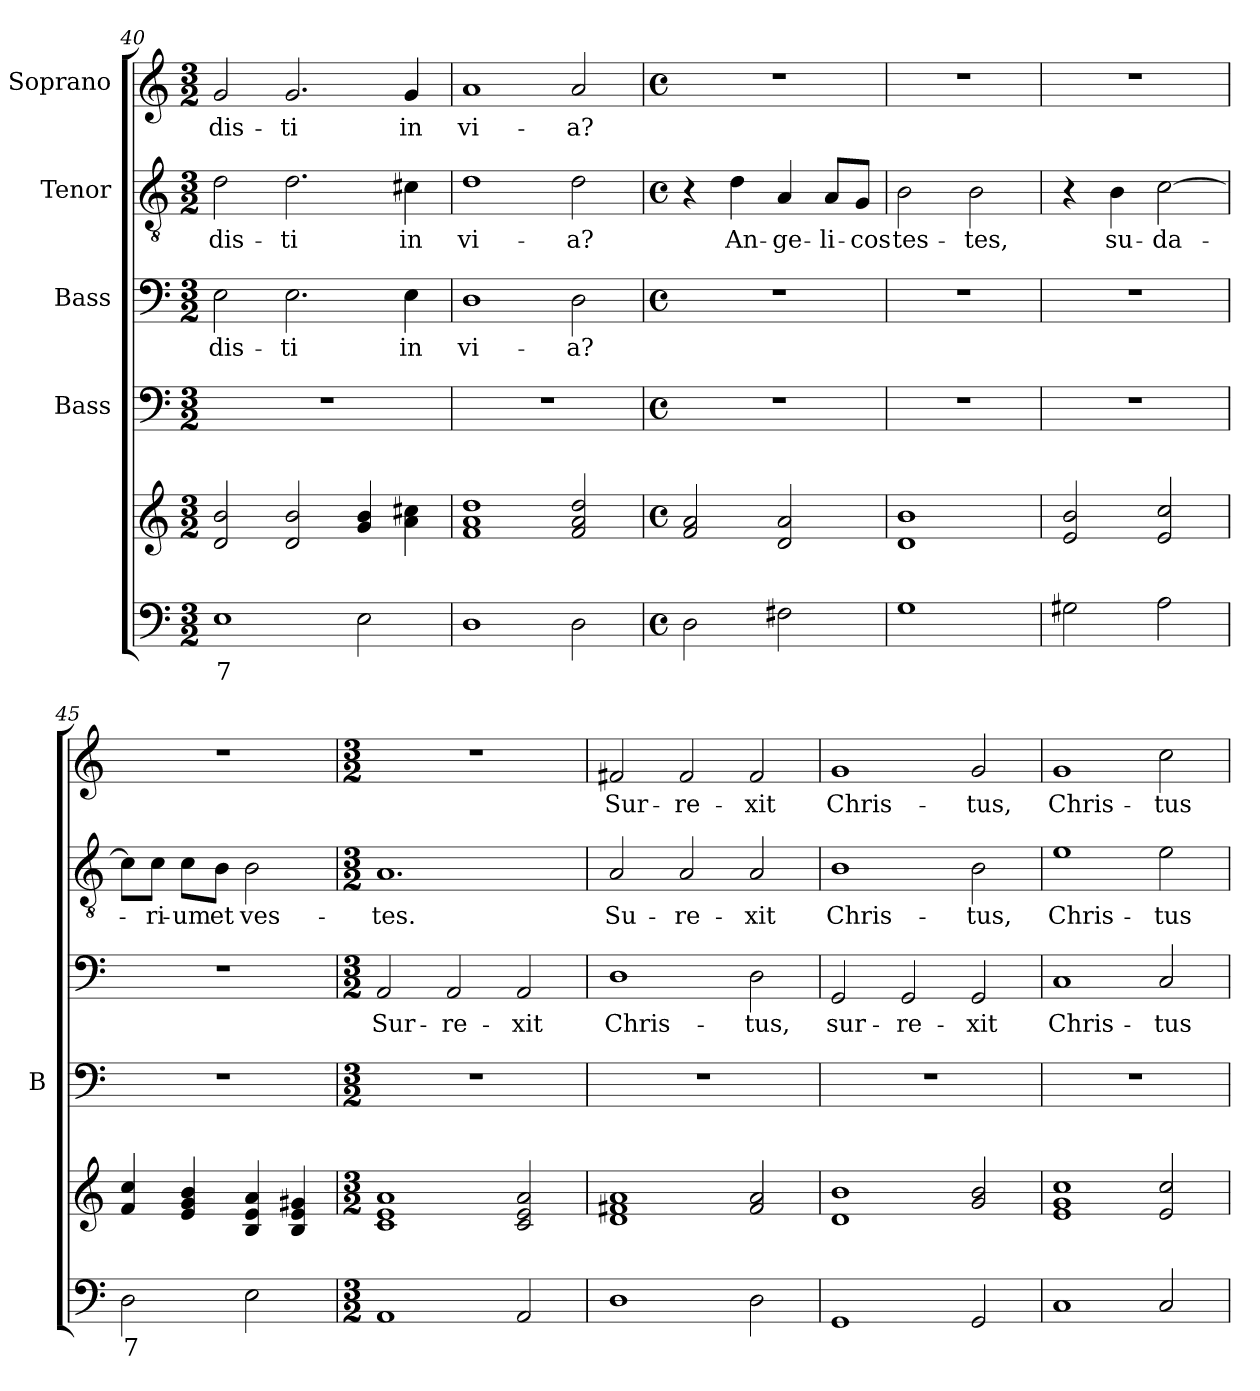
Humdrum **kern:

**kern	**text	**kern	**kern	**kern	**text	**kern	**text	**kern	**text
*part5	*part5	*part5	*part4	*part3	*part3	*part2	*part2	*part1	*part1
*staff6	*staff6	*staff5	*staff4	*staff3	*staff3	*staff2	*staff2	*staff1	*staff1
*	*	*	*I"Bass	*I"Bass	*	*I"Tenor	*	*I"Soprano	*
*	*	*	*I'B	*	*	*	*	*	*
*clefF4	*	*clefG2	*clefF4	*clefF4	*	*clefGv2	*	*clefG2	*
*k[]	*	*k[]	*k[]	*k[]	*	*k[]	*	*k[]	*
*C:	*	*C:	*C:	*C:	*	*C:	*	*C:	*
*M3/2	*	*M3/2	*M3/2	*M3/2	*	*M3/2	*	*M3/2	*
=40	=40	=40	=40	=40	=40	=40	=40	=40	=40
*^	*	*	*	*	*	*	*	*	*
1E	2ryy	7	2d/ 2b/	1.r	2E\	-dis-	2d\	-dis-	2g/	-dis-
.	2E\yy	.	2d/ 2b/	.	2.E\	-ti	2.d\	-ti	2.g/	-ti
2E\	4E\yy	.	4g/ 4b/	.	.	.	.	.	.	.
.	4E\yy	6	4a\ 4cc#X\	.	4E\	in	4c#X\	in	4g/	in
*v	*v	*	*	*	*	*	*	*	*	*
=41	=41	=41	=41	=41	=41	=41	=41	=41	=41
1D	.	1f 1a 1dd	1.r	1D	vi-	1d	vi-	1a	vi-
2D\	.	2f/ 2a/ 2dd/	.	2D\	-a?	2d\	-a?	2a/	-a?
=42	=42	=42	=42	=42	=42	=42	=42	=42	=42
*M4/4	*	*M4/4	*M4/4	*M4/4	*	*M4/4	*	*M4/4	*
*met(c)	*	*met(c)	*met(c)	*met(c)	*	*met(c)	*	*met(c)	*
2D\	.	2f/ 2a/	1r	1r	.	4r	.	1r	.
.	.	.	.	.	.	4d\	An-	.	.
2F#X\	.	2d/ 2a/	.	.	.	4A/	-ge-	.	.
.	.	.	.	.	.	8A/L	-li-	.	.
.	.	.	.	.	.	8G/J	-cos	.	.
!!LO:PB:g=z
=43	=43	=43	=43	=43	=43	=43	=43	=43	=43
1G	.	1d 1b	1r	1r	.	2B\	tes-	1r	.
.	.	.	.	.	.	2B\	-tes,	.	.
=44	=44	=44	=44	=44	=44	=44	=44	=44	=44
2G#X\	.	2e/ 2b/	1r	1r	.	4r	.	1r	.
.	.	.	.	.	.	4B\	su-	.	.
2A\	.	2e/ 2cc/	.	.	.	[2c\	-da-	.	.
=45	=45	=45	=45	=45	=45	=45	=45	=45	=45
*^	*	*	*	*	*	*	*	*	*
2D\	4D\yy	7	4f/ 4cc/	1r	1r	.	8c\L]	.	1r	.
.	.	.	.	.	.	.	8c\J	-ri-	.	.
.	4D\yy	6	4e/ 4g/ 4b/	.	.	.	8c\L	-um	.	.
.	.	.	.	.	.	.	8B\J	et	.	.
2E\	4E\yy	.	4B/ 4e/ 4a/	.	.	.	2B\	ves-	.	.
.	4E\yy	+	4B/ 4e/ 4g#X/	.	.	.	.	.	.	.
*v	*v	*	*	*	*	*	*	*	*	*
=46	=46	=46	=46	=46	=46	=46	=46	=46	=46
*M3/2	*	*M3/2	*M3/2	*M3/2	*	*M3/2	*	*M3/2	*
1AA	.	1c 1e 1a	1.r	2AA/	Sur-	1.A	-tes.	1.r	.
.	.	.	.	2AA/	-re-	.	.	.	.
2AA/	.	2c/ 2e/ 2a/	.	2AA/	-xit	.	.	.	.
=47	=47	=47	=47	=47	=47	=47	=47	=47	=47
1D	.	1d 1f#X 1a	1.r	1D	Chris-	2A/	Su-	2f#X/	Sur-
.	.	.	.	.	.	2A/	-re-	2f#/	-re-
2D\	.	2f#/ 2a/	.	2D\	-tus,	2A/	-xit	2f#/	-xit
=48	=48	=48	=48	=48	=48	=48	=48	=48	=48
1GG	.	1d 1b	1.r	2GG/	sur-	1B	Chris-	1g	Chris-
.	.	.	.	2GG/	-re-	.	.	.	.
2GG/	.	2g/ 2b/	.	2GG/	-xit	2B\	-tus,	2g/	-tus,
!!LO:LB:g=z
=49	=49	=49	=49	=49	=49	=49	=49	=49	=49
1C	.	1e 1g 1cc	1.r	1C	Chris-	1e	Chris-	1g	Chris-
2C/	.	2e/ 2cc/	.	2C/	-tus	2e\	-tus	2cc\	-tus
=	=	=	=	=	=	=	=	=	=
*-	*-	*-	*-	*-	*-	*-	*-	*-	*-
